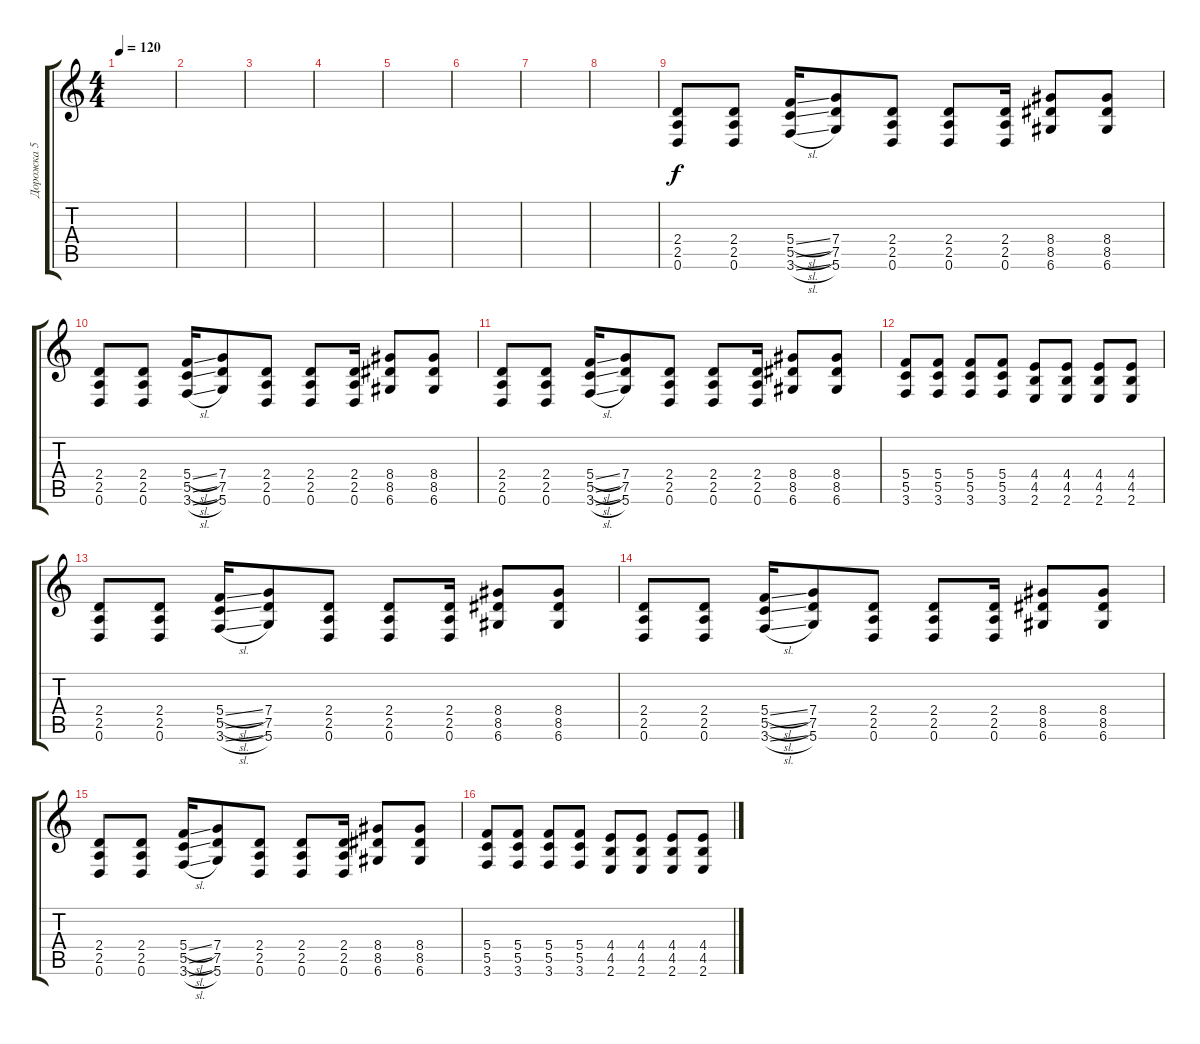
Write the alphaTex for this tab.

\track ("Дорожка 5" "Дорожка 5") {instrument distortionguitar}
\staff {score tabs}
\tuning (D4 A3 F3 C3 G2 D2) {hide}
\ts (4 4)
\tempo 120
\clef g2
\ks c
|
|
|
|
|
|
|
|
(2.4 2.5 0.6).8 (2.4 2.5 0.6).8 (5.4{sl} 5.5{sl} 3.6{sl}).16 (7.4 7.5 5.6).8 (2.4 2.5 0.6).8 (2.4 2.5 0.6).8 (2.4 2.5 0.6).16 (8.4 8.5 6.6).8 (8.4 8.5 6.6).8 |
(2.4 2.5 0.6).8 (2.4 2.5 0.6).8 (5.4{sl} 5.5{sl} 3.6{sl}).16 (7.4 7.5 5.6).8 (2.4 2.5 0.6).8 (2.4 2.5 0.6).8 (2.4 2.5 0.6).16 (8.4 8.5 6.6).8 (8.4 8.5 6.6).8 |
(2.4 2.5 0.6).8 (2.4 2.5 0.6).8 (5.4{sl} 5.5{sl} 3.6{sl}).16 (7.4 7.5 5.6).8 (2.4 2.5 0.6).8 (2.4 2.5 0.6).8 (2.4 2.5 0.6).16 (8.4 8.5 6.6).8 (8.4 8.5 6.6).8 |
(5.4 5.5 3.6).8 (5.4 5.5 3.6).8 (5.4 5.5 3.6).8 (5.4 5.5 3.6).8 (4.4 4.5 2.6).8 (4.4 4.5 2.6).8 (4.4 4.5 2.6).8 (4.4 4.5 2.6).8 |
(2.4 2.5 0.6).8 (2.4 2.5 0.6).8 (5.4{sl} 5.5{sl} 3.6{sl}).16 (7.4 7.5 5.6).8 (2.4 2.5 0.6).8 (2.4 2.5 0.6).8 (2.4 2.5 0.6).16 (8.4 8.5 6.6).8 (8.4 8.5 6.6).8 |
(2.4 2.5 0.6).8 (2.4 2.5 0.6).8 (5.4{sl} 5.5{sl} 3.6{sl}).16 (7.4 7.5 5.6).8 (2.4 2.5 0.6).8 (2.4 2.5 0.6).8 (2.4 2.5 0.6).16 (8.4 8.5 6.6).8 (8.4 8.5 6.6).8 |
(2.4 2.5 0.6).8 (2.4 2.5 0.6).8 (5.4{sl} 5.5{sl} 3.6{sl}).16 (7.4 7.5 5.6).8 (2.4 2.5 0.6).8 (2.4 2.5 0.6).8 (2.4 2.5 0.6).16 (8.4 8.5 6.6).8 (8.4 8.5 6.6).8 |
(5.4 5.5 3.6).8 (5.4 5.5 3.6).8 (5.4 5.5 3.6).8 (5.4 5.5 3.6).8 (4.4 4.5 2.6).8 (4.4 4.5 2.6).8 (4.4 4.5 2.6).8 (4.4 4.5 2.6).8
